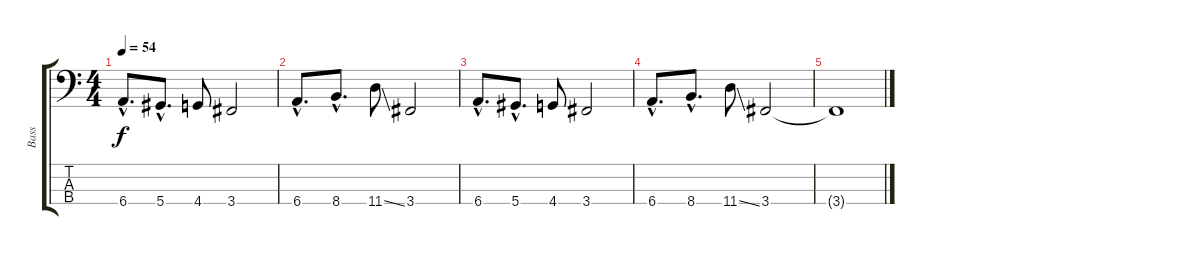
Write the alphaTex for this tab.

\track ("Bass" "Bass") {instrument electricbasspick}
\staff {score tabs}
\tuning (Gb2 Db2 Ab1 Eb1) {hide}
\ts (4 4)
\tempo 54
\clef f4
\ks c
6.4{hac}.8{d dy f} 5.4{hac}.8{d} 4.4.8 3.4.2 |
6.4{hac}.8{d} 8.4{hac}.8{d} 11.4{ss}.8 3.4.2 |
6.4{hac}.8{d} 5.4{hac}.8{d} 4.4.8 3.4.2 |
6.4{hac}.8{d} 8.4{hac}.8{d} 11.4{ss}.8 3.4.2 |
3.4{t}.1
